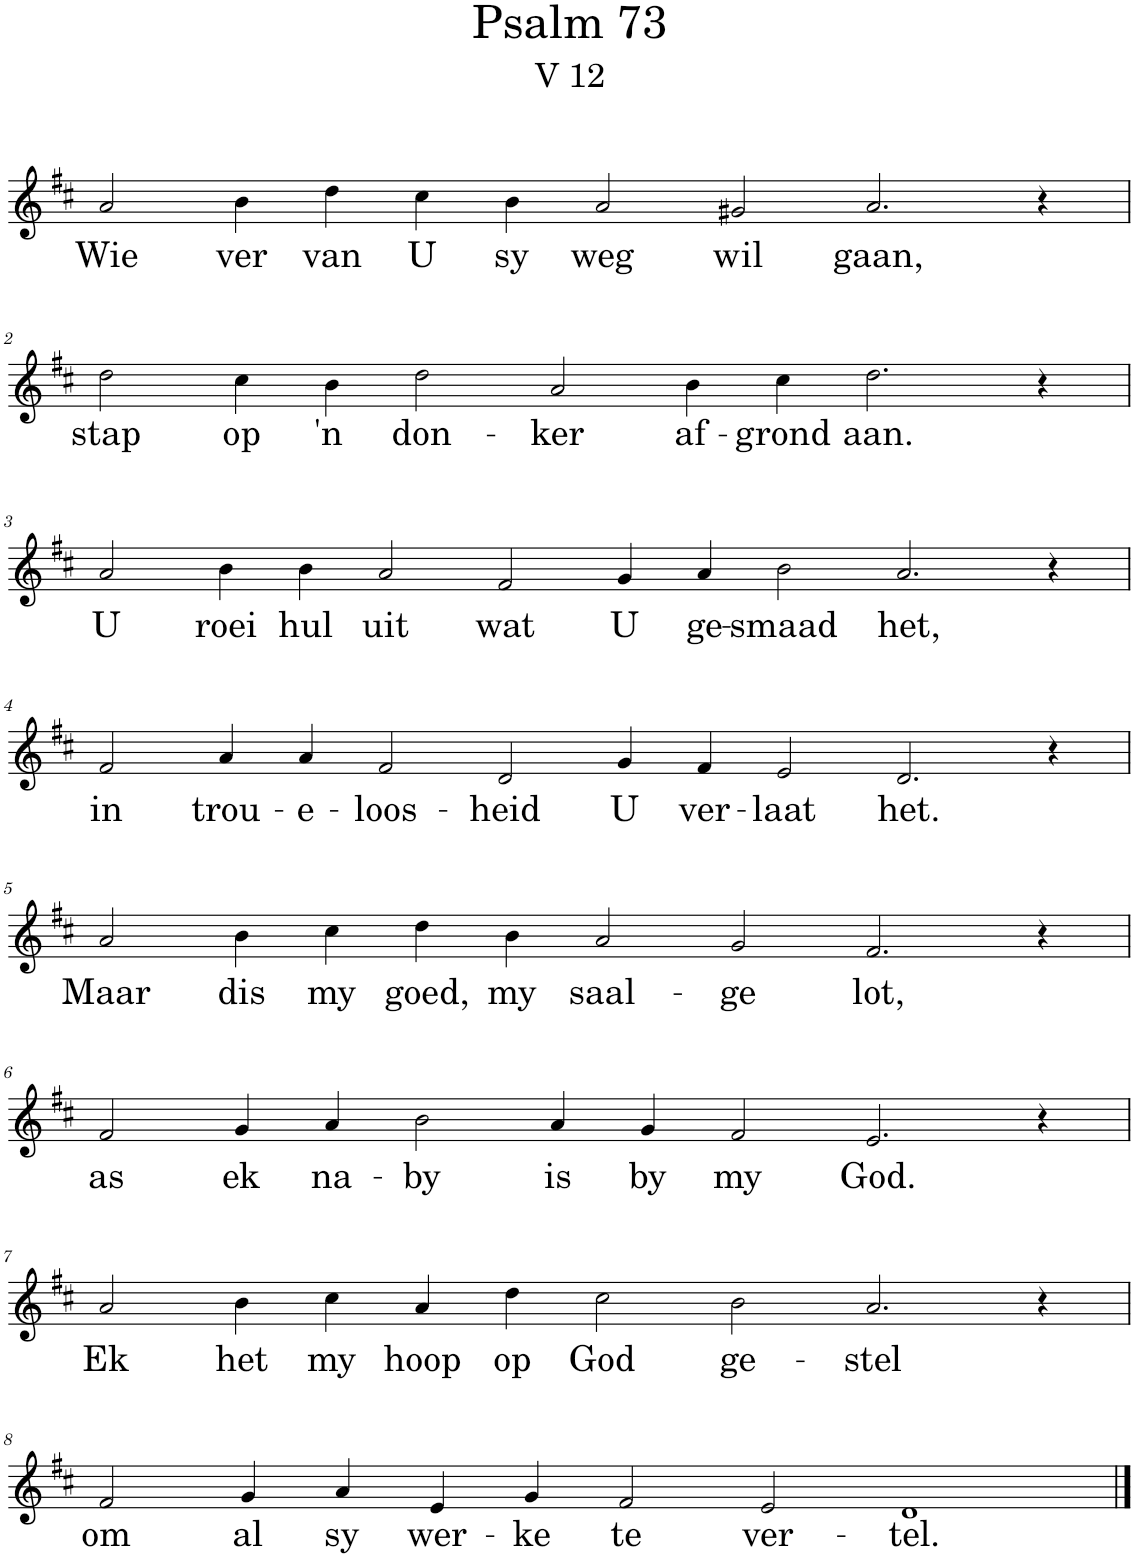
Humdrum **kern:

**kern	**text
*part1	*part1
*staff1	*staff1
*I"Pipe Organ	*
*I'Org.	*
*clefG2	*
*k[f#c#]	*
*M14/4	*
=1	=1
!	!LO:LY:b
2a/	Wie
!	!LO:LY:b
4b\	ver
!	!LO:LY:b
4dd\	van
!	!LO:LY:b
4cc#\	U
!	!LO:LY:b
4b\	sy
!	!LO:LY:b
2a/	weg
!	!LO:LY:b
2g#X/	wil
!	!LO:LY:b
2.a/	gaan,
4r	.
!!LO:LB:g=z
=2	=2
!	!LO:LY:b
2dd\	stap
!	!LO:LY:b
4cc#\	op
!	!LO:LY:b
4b\	'n
!	!LO:LY:b
2dd\	don-
!	!LO:LY:b
2a/	-ker
!	!LO:LY:b
4b\	af-
!	!LO:LY:b
4cc#\	-grond
!	!LO:LY:b
2.dd\	aan.
4r	.
!!LO:LB:g=z
=3	=3
*M16/4	*
!	!LO:LY:b
2a/	U
!	!LO:LY:b
4b\	roei
!	!LO:LY:b
4b\	hul
!	!LO:LY:b
2a/	uit
!	!LO:LY:b
2f#/	wat
!	!LO:LY:b
4g/	U
!	!LO:LY:b
4a/	ge-
!	!LO:LY:b
2b\	-smaad
!	!LO:LY:b
2.a/	het,
4r	.
!!LO:LB:g=z
=4	=4
!	!LO:LY:b
2f#/	in
!	!LO:LY:b
4a/	trou-
!	!LO:LY:b
4a/	-e-
!	!LO:LY:b
2f#/	-loos-
!	!LO:LY:b
2d/	-heid
!	!LO:LY:b
4g/	U
!	!LO:LY:b
4f#/	ver-
!	!LO:LY:b
2e/	-laat
!	!LO:LY:b
2.d/	het.
4r	.
!!LO:LB:g=z
=5	=5
*M14/4	*
!	!LO:LY:b
2a/	Maar
!	!LO:LY:b
4b\	dis
!	!LO:LY:b
4cc#\	my
!	!LO:LY:b
4dd\	goed,
!	!LO:LY:b
4b\	my
!	!LO:LY:b
2a/	saal-
!	!LO:LY:b
2g/	-ge
!	!LO:LY:b
2.f#/	lot,
4r	.
!!LO:LB:g=z
=6	=6
!	!LO:LY:b
2f#/	as
!	!LO:LY:b
4g/	ek
!	!LO:LY:b
4a/	na-
!	!LO:LY:b
2b\	-by
!	!LO:LY:b
4a/	is
!	!LO:LY:b
4g/	by
!	!LO:LY:b
2f#/	my
!	!LO:LY:b
2.e/	God.
4r	.
!!LO:LB:g=z
=7	=7
!	!LO:LY:b
2a/	Ek
!	!LO:LY:b
4b\	het
!	!LO:LY:b
4cc#\	my
!	!LO:LY:b
4a/	hoop
!	!LO:LY:b
4dd\	op
!	!LO:LY:b
2cc#\	God
!	!LO:LY:b
2b\	ge-
!	!LO:LY:b
2.a/	-stel
4r	.
!!LO:LB:g=z
=8	=8
!	!LO:LY:b
2f#/	om
!	!LO:LY:b
4g/	al
!	!LO:LY:b
4a/	sy
!	!LO:LY:b
4e/	wer-
!	!LO:LY:b
4g/	-ke
!	!LO:LY:b
2f#/	te
!	!LO:LY:b
2e/	ver-
!	!LO:LY:b
1d	-tel.
==	==
*-	*-
